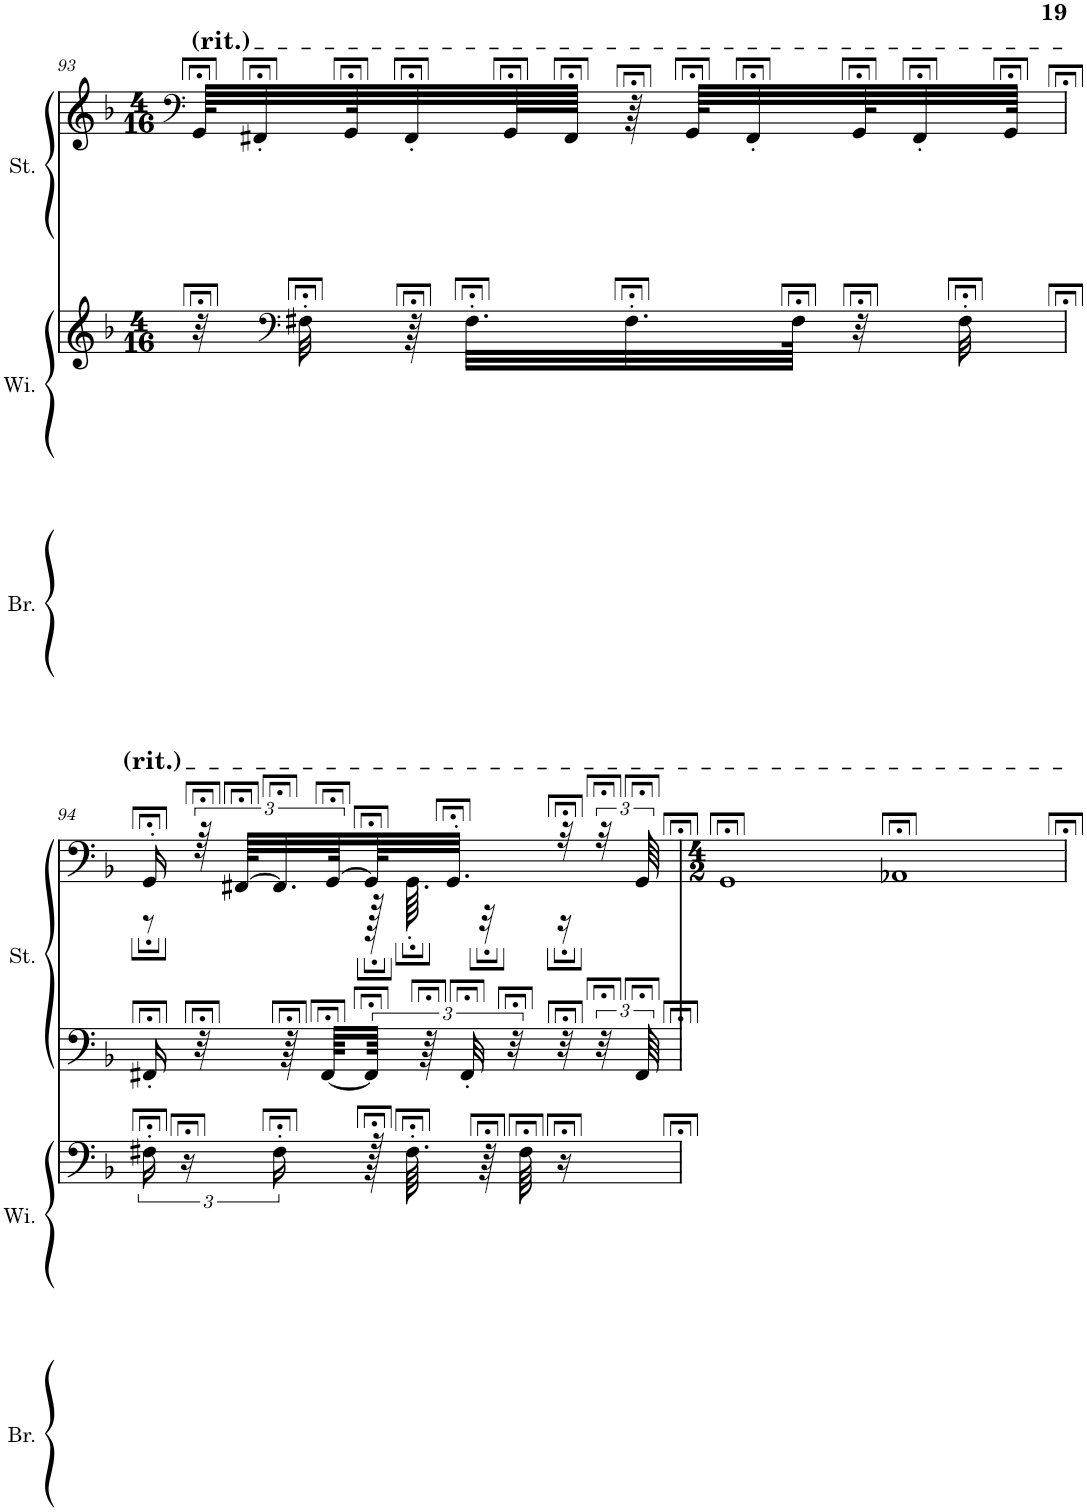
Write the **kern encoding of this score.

**kern	**kern	**kern	**kern	**kern	**kern
*part3	*part3	*part2	*part2	*part1	*part1
*staff6	*staff5	*staff4	*staff3	*staff2	*staff1
*I"Brass	*	*I"Winds	*	*I"Strings	*
*I'Br.	*	*I'Wi.	*	*I'St.	*
!!LO:PB:g=z
*clefF4	*clefG2	*clefF4	*clefG2	*clefF4	*clefF4
*k[b-]	*k[b-]	*k[b-]	*k[b-]	*k[b-]	*k[b-]
*M4/16	*M4/16	*M4/16	*M4/16	*M4/16	*M4/16
=93	=93	=93	=93	=93	=93
4r;<	4r;<	4r;<	32r;<	4r;<	64GG;</KLLL
.	.	.	.	.	32FF#X;<'/
*	*	*	*clefF4	*	*
.	.	.	32F#X;<'\	.	.
.	.	.	.	.	64GG;</K
.	.	.	64r;<	.	32FF#;<'/
.	.	.	32.F#;<'\LLL	.	.
.	.	.	.	.	64GG;</L
.	.	.	.	.	64FF#;</JJJJ
.	.	.	32.F#;<'\	.	64r;<
.	.	.	.	.	64GG;</KLLL
.	.	.	.	.	32FF#;<'/
.	.	.	64F#;<\JJJk	.	.
.	.	.	32r;<	.	64GG;</K
.	.	.	.	.	32FF#;<'/
.	.	.	32F#;<'\	.	.
.	.	.	.	.	64GG;</JJJk
!!LO:LB:g=z
=94	=94	=94	=94	=94	=94
*	*	*	*	*	*^
4r;<	4r;<	4r;<	24F#X;<'\	16FF#X;<'/	16GG;<'/	8r;
.	.	.	24r;<	.	.	.
.	.	.	.	32r;<	96r;<	.
.	.	.	.	.	[96FF#X;</KLLL	.
.	.	.	24F#;<'\	.	48.FF#;</]	.
.	.	.	.	64r;<	.	.
.	.	.	.	[64FF#;</LLLL	.	.
.	.	.	.	.	[96GG;</L	.
.	.	.	128r;<	96FF#;</JJJJ]	64GG;</J]	128r;
.	.	.	64.F#;<'\	.	.	64.GG;'\
.	.	.	.	96r;<	.	.
.	.	.	.	.	32.GG;<'/JJJ	.
.	.	.	.	48FF#;<'/	.	.
.	.	.	64r;<	.	.	32r;
.	.	.	.	48r;<	.	.
.	.	.	64F#;<\	.	.	.
.	.	.	16r;<	32r;<	32r;<	16r;
.	.	.	.	48r;<	48r;<	.
.	.	.	.	96FF#;</	96GG;</	.
*	*	*	*	*	*v	*v
=95	=95	=95	=95	=95	=95
*M4/2	*M4/2	*M4/2	*M4/2	*M4/2	*M4/2
0r;<	0r;<	0r;<	0r;<	0r;<	1GG;<
.	.	.	.	.	1AA-X;<
=	=	=	=	=	=
*-	*-	*-	*-	*-	*-
